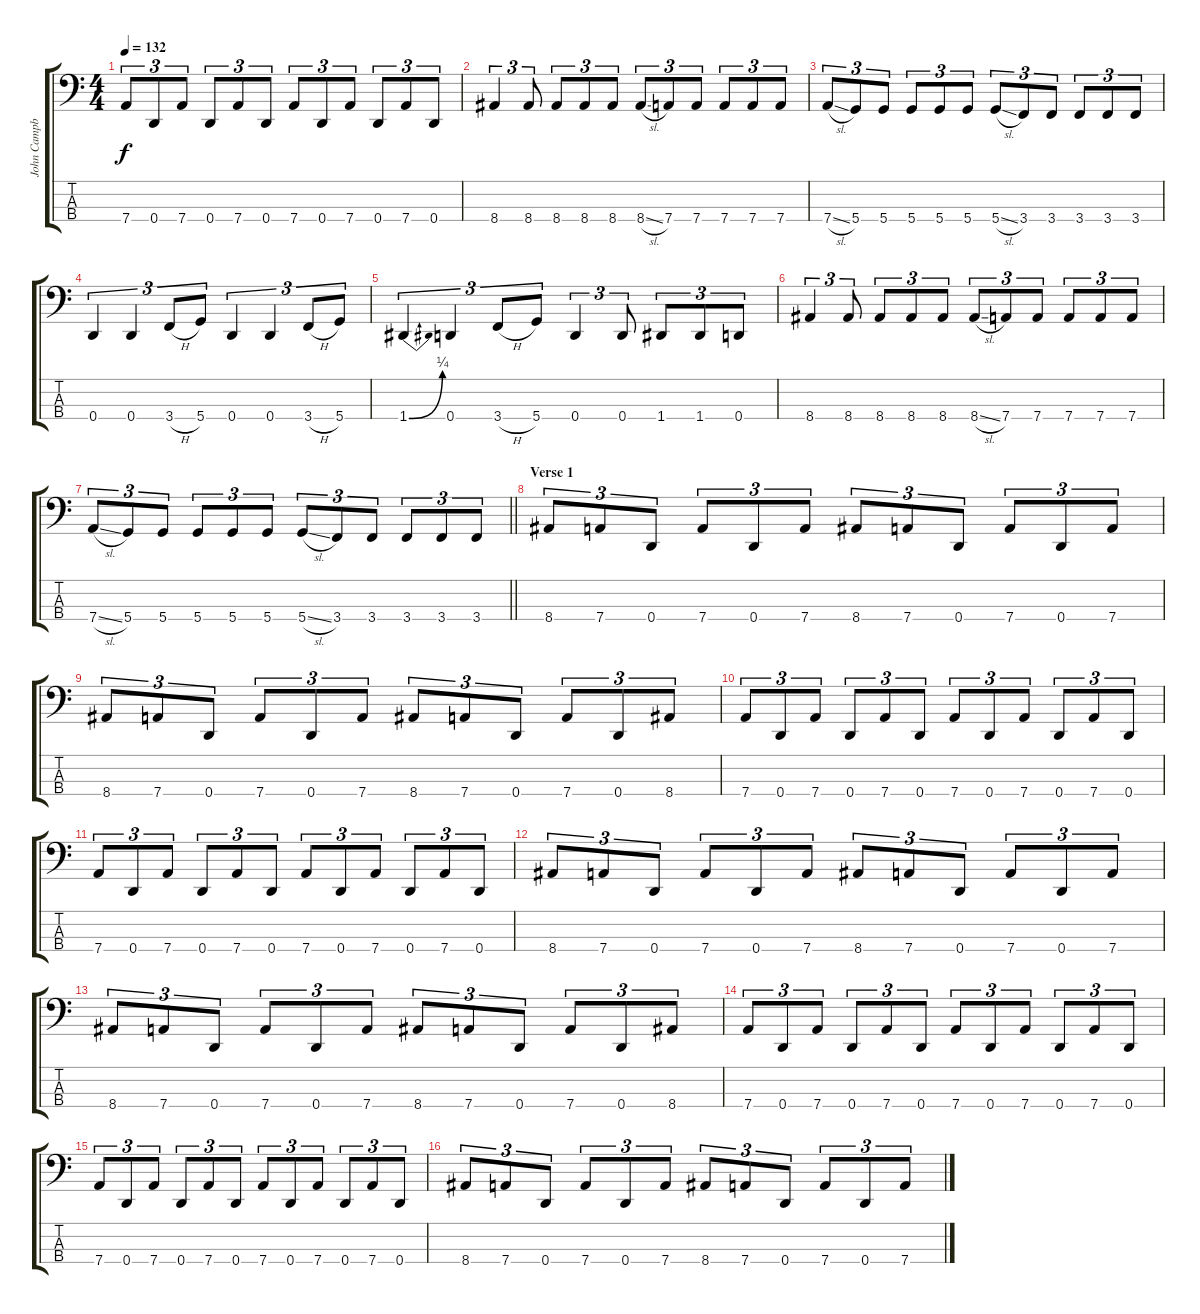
\track ("John Campbell" "John Campb") {instrument electricbasspick}
\staff {score tabs}
\tuning (G2 D2 A1 D1) {hide}
\ts (4 4)
\tempo 132
\clef f4
\ks c
7.4.8{tu (3 2) dy f} 0.4.8{tu (3 2)} 7.4.8{tu (3 2)} 0.4.8{tu (3 2)} 7.4.8{tu (3 2)} 0.4.8{tu (3 2)} 7.4.8{tu (3 2)} 0.4.8{tu (3 2)} 7.4.8{tu (3 2)} 0.4.8{tu (3 2)} 7.4.8{tu (3 2)} 0.4.8{tu (3 2)} |
8.4.4{tu (3 2)} 8.4.8{tu (3 2)} 8.4.8{tu (3 2)} 8.4.8{tu (3 2)} 8.4.8{tu (3 2)} 8.4{sl}.8{tu (3 2)} 7.4.8{tu (3 2)} 7.4.8{tu (3 2)} 7.4.8{tu (3 2)} 7.4.8{tu (3 2)} 7.4.8{tu (3 2)} |
7.4{sl}.8{tu (3 2)} 5.4.8{tu (3 2)} 5.4.8{tu (3 2)} 5.4.8{tu (3 2)} 5.4.8{tu (3 2)} 5.4.8{tu (3 2)} 5.4{sl}.8{tu (3 2)} 3.4.8{tu (3 2)} 3.4.8{tu (3 2)} 3.4.8{tu (3 2)} 3.4.8{tu (3 2)} 3.4.8{tu (3 2)} |
0.4.4{tu (3 2)} 0.4.4{tu (3 2)} 3.4{h}.8{tu (3 2)} 5.4.8{tu (3 2)} 0.4.4{tu (3 2)} 0.4.4{tu (3 2)} 3.4{h}.8{tu (3 2)} 5.4.8{tu (3 2)} |
1.4{be (bend 0 0 60 1)}.4{tu (3 2)} 0.4.4{tu (3 2)} 3.4{h}.8{tu (3 2)} 5.4.8{tu (3 2)} 0.4.4{tu (3 2)} 0.4.8{tu (3 2)} 1.4.8{tu (3 2)} 1.4.8{tu (3 2)} 0.4.8{tu (3 2)} |
8.4.4{tu (3 2)} 8.4.8{tu (3 2)} 8.4.8{tu (3 2)} 8.4.8{tu (3 2)} 8.4.8{tu (3 2)} 8.4{sl}.8{tu (3 2)} 7.4.8{tu (3 2)} 7.4.8{tu (3 2)} 7.4.8{tu (3 2)} 7.4.8{tu (3 2)} 7.4.8{tu (3 2)} |
\barLineRight lightlight
7.4{sl}.8{tu (3 2)} 5.4.8{tu (3 2)} 5.4.8{tu (3 2)} 5.4.8{tu (3 2)} 5.4.8{tu (3 2)} 5.4.8{tu (3 2)} 5.4{sl}.8{tu (3 2)} 3.4.8{tu (3 2)} 3.4.8{tu (3 2)} 3.4.8{tu (3 2)} 3.4.8{tu (3 2)} 3.4.8{tu (3 2)} |
\section ("" "Verse 1")
8.4.8{tu (3 2)} 7.4.8{tu (3 2)} 0.4.8{tu (3 2)} 7.4.8{tu (3 2)} 0.4.8{tu (3 2)} 7.4.8{tu (3 2)} 8.4.8{tu (3 2)} 7.4.8{tu (3 2)} 0.4.8{tu (3 2)} 7.4.8{tu (3 2)} 0.4.8{tu (3 2)} 7.4.8{tu (3 2)} |
8.4.8{tu (3 2)} 7.4.8{tu (3 2)} 0.4.8{tu (3 2)} 7.4.8{tu (3 2)} 0.4.8{tu (3 2)} 7.4.8{tu (3 2)} 8.4.8{tu (3 2)} 7.4.8{tu (3 2)} 0.4.8{tu (3 2)} 7.4.8{tu (3 2)} 0.4.8{tu (3 2)} 8.4.8{tu (3 2)} |
7.4.8{tu (3 2)} 0.4.8{tu (3 2)} 7.4.8{tu (3 2)} 0.4.8{tu (3 2)} 7.4.8{tu (3 2)} 0.4.8{tu (3 2)} 7.4.8{tu (3 2)} 0.4.8{tu (3 2)} 7.4.8{tu (3 2)} 0.4.8{tu (3 2)} 7.4.8{tu (3 2)} 0.4.8{tu (3 2)} |
7.4.8{tu (3 2)} 0.4.8{tu (3 2)} 7.4.8{tu (3 2)} 0.4.8{tu (3 2)} 7.4.8{tu (3 2)} 0.4.8{tu (3 2)} 7.4.8{tu (3 2)} 0.4.8{tu (3 2)} 7.4.8{tu (3 2)} 0.4.8{tu (3 2)} 7.4.8{tu (3 2)} 0.4.8{tu (3 2)} |
8.4.8{tu (3 2)} 7.4.8{tu (3 2)} 0.4.8{tu (3 2)} 7.4.8{tu (3 2)} 0.4.8{tu (3 2)} 7.4.8{tu (3 2)} 8.4.8{tu (3 2)} 7.4.8{tu (3 2)} 0.4.8{tu (3 2)} 7.4.8{tu (3 2)} 0.4.8{tu (3 2)} 7.4.8{tu (3 2)} |
8.4.8{tu (3 2)} 7.4.8{tu (3 2)} 0.4.8{tu (3 2)} 7.4.8{tu (3 2)} 0.4.8{tu (3 2)} 7.4.8{tu (3 2)} 8.4.8{tu (3 2)} 7.4.8{tu (3 2)} 0.4.8{tu (3 2)} 7.4.8{tu (3 2)} 0.4.8{tu (3 2)} 8.4.8{tu (3 2)} |
7.4.8{tu (3 2)} 0.4.8{tu (3 2)} 7.4.8{tu (3 2)} 0.4.8{tu (3 2)} 7.4.8{tu (3 2)} 0.4.8{tu (3 2)} 7.4.8{tu (3 2)} 0.4.8{tu (3 2)} 7.4.8{tu (3 2)} 0.4.8{tu (3 2)} 7.4.8{tu (3 2)} 0.4.8{tu (3 2)} |
7.4.8{tu (3 2)} 0.4.8{tu (3 2)} 7.4.8{tu (3 2)} 0.4.8{tu (3 2)} 7.4.8{tu (3 2)} 0.4.8{tu (3 2)} 7.4.8{tu (3 2)} 0.4.8{tu (3 2)} 7.4.8{tu (3 2)} 0.4.8{tu (3 2)} 7.4.8{tu (3 2)} 0.4.8{tu (3 2)} |
8.4.8{tu (3 2)} 7.4.8{tu (3 2)} 0.4.8{tu (3 2)} 7.4.8{tu (3 2)} 0.4.8{tu (3 2)} 7.4.8{tu (3 2)} 8.4.8{tu (3 2)} 7.4.8{tu (3 2)} 0.4.8{tu (3 2)} 7.4.8{tu (3 2)} 0.4.8{tu (3 2)} 7.4.8{tu (3 2)}
